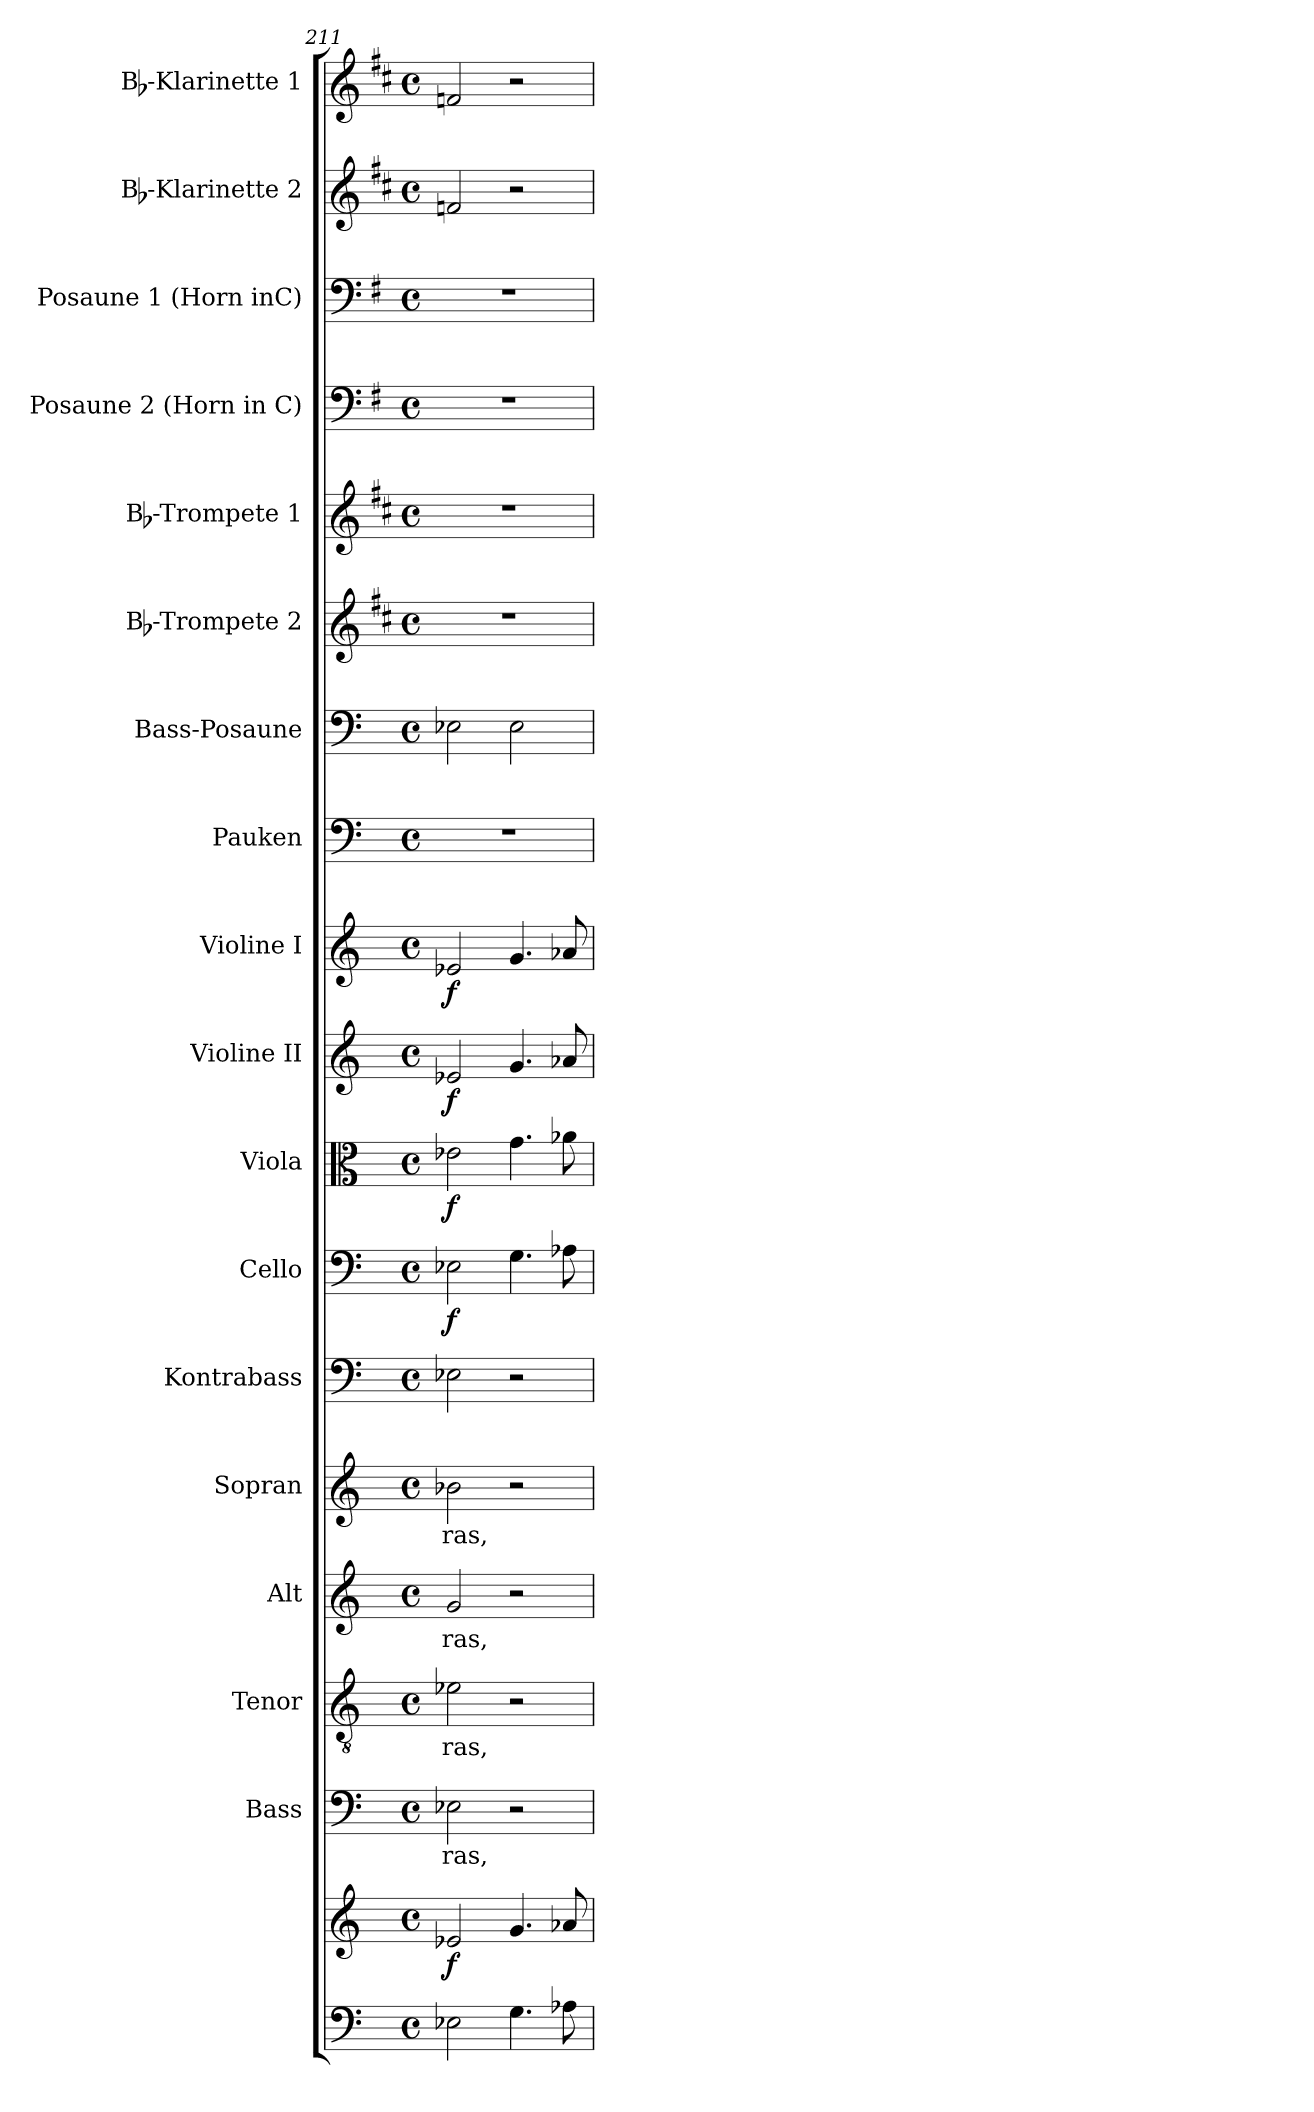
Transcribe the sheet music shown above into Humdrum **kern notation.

**kern	**kern	**dynam	**kern	**text	**kern	**text	**kern	**text	**kern	**text	**kern	**kern	**dynam	**kern	**dynam	**kern	**dynam	**kern	**dynam	**kern	**kern	**kern	**kern	**kern	**kern	**kern	**kern
*part18	*part18	*part18	*part17	*part17	*part16	*part16	*part15	*part15	*part14	*part14	*part13	*part12	*part12	*part11	*part11	*part10	*part10	*part9	*part9	*part8	*part7	*part6	*part5	*part4	*part3	*part2	*part1
*staff19	*staff18	*staff18/19	*staff17	*staff17	*staff16	*staff16	*staff15	*staff15	*staff14	*staff14	*staff13	*staff12	*staff12	*staff11	*staff11	*staff10	*staff10	*staff9	*staff9	*staff8	*staff7	*staff6	*staff5	*staff4	*staff3	*staff2	*staff1
*	*	*	*I"Bass	*	*I"Tenor	*	*I"Alt	*	*I"Sopran	*	*I"Kontrabass	*I"Cello	*	*I"Viola	*	*I"Violine II	*	*I"Violine I	*	*I"Pauken	*I"Bass-Posaune	*I"Bb-Trompete 2	*I"Bb-Trompete 1	*I"Posaune 2 (Horn in C)	*I"Posaune 1 (Horn inC)	*I"Bb-Klarinette 2	*I"Bb-Klarinette 1
*	*	*	*I'B.	*	*I'T.	*	*I'A.	*	*I'S.	*	*I'Kb.	*	*	*I'Vla.	*	*I'Vl. II	*	*I'Vl. I	*	*I'Pk.	*I'B-Pos.	*I'Bb Trp. 2	*I'Bb Trp. 1	*I'Pos. 2	*I'Pos. 1	*I'Bb Kl. 2	*I'Bb Kl. 1
*clefF4	*clefG2	*	*clefF4	*	*clefGv2	*	*clefG2	*	*clefG2	*	*clefF4	*clefF4	*	*clefC3	*	*clefG2	*	*clefG2	*	*clefF4	*clefF4	*clefG2	*clefG2	*clefF4	*clefF4	*clefG2	*clefG2
*	*	*	*	*	*	*	*	*	*	*	*ITrd7c12	*	*	*	*	*	*	*	*	*	*	*ITrd1c2	*ITrd1c2	*ITrd4c7	*ITrd4c7	*ITrd1c2	*ITrd1c2
*k[]	*k[]	*	*k[]	*	*k[]	*	*k[]	*	*k[]	*	*k[]	*k[]	*	*k[]	*	*k[]	*	*k[]	*	*k[]	*k[]	*k[]	*k[]	*k[]	*k[]	*k[]	*k[]
*C:	*C:	*	*C:	*	*C:	*	*C:	*	*C:	*	*C:	*C:	*	*C:	*	*C:	*	*C:	*	*C:	*C:	*C:	*C:	*C:	*C:	*C:	*C:
*M4/4	*M4/4	*	*M4/4	*	*M4/4	*	*M4/4	*	*M4/4	*	*M4/4	*M4/4	*	*M4/4	*	*M4/4	*	*M4/4	*	*M4/4	*M4/4	*M4/4	*M4/4	*M4/4	*M4/4	*M4/4	*M4/4
*met(c)	*met(c)	*	*met(c)	*	*met(c)	*	*met(c)	*	*met(c)	*	*met(c)	*met(c)	*	*met(c)	*	*met(c)	*	*met(c)	*	*met(c)	*met(c)	*met(c)	*met(c)	*met(c)	*met(c)	*met(c)	*met(c)
=211	=211	=211	=211	=211	=211	=211	=211	=211	=211	=211	=211	=211	=211	=211	=211	=211	=211	=211	=211	=211	=211	=211	=211	=211	=211	=211	=211
!	!	!LO:DY:b	!	!LO:LY:b	!	!LO:LY:b	!	!LO:LY:b	!	!LO:LY:b	!	!	!LO:DY:b	!	!LO:DY:b	!	!LO:DY:b	!	!LO:DY:b	!	!	!	!	!	!	!	!
2E-X\	2e-X/	f	2E-X\	-ras,	2e-X\	-ras,	2g/	-ras,	2b-X\	-ras,	2EE-X\	2E-X\	f	2e-X\	f	2e-X/	f	2e-X/	f	1r	2E-X\	1r	1r	1r	1r	2e-X/	2e-X/
4.G\	4.g/	.	2r	.	2r	.	2r	.	2r	.	2r	4.G\	.	4.g\	.	4.g/	.	4.g/	.	.	2E-\	.	.	.	.	2r	2r
8A-X\	8a-X/	.	.	.	.	.	.	.	.	.	.	8A-X\	.	8a-X\	.	8a-X/	.	8a-X/	.	.	.	.	.	.	.	.	.
=	=	=	=	=	=	=	=	=	=	=	=	=	=	=	=	=	=	=	=	=	=	=	=	=	=	=	=
*-	*-	*-	*-	*-	*-	*-	*-	*-	*-	*-	*-	*-	*-	*-	*-	*-	*-	*-	*-	*-	*-	*-	*-	*-	*-	*-	*-
